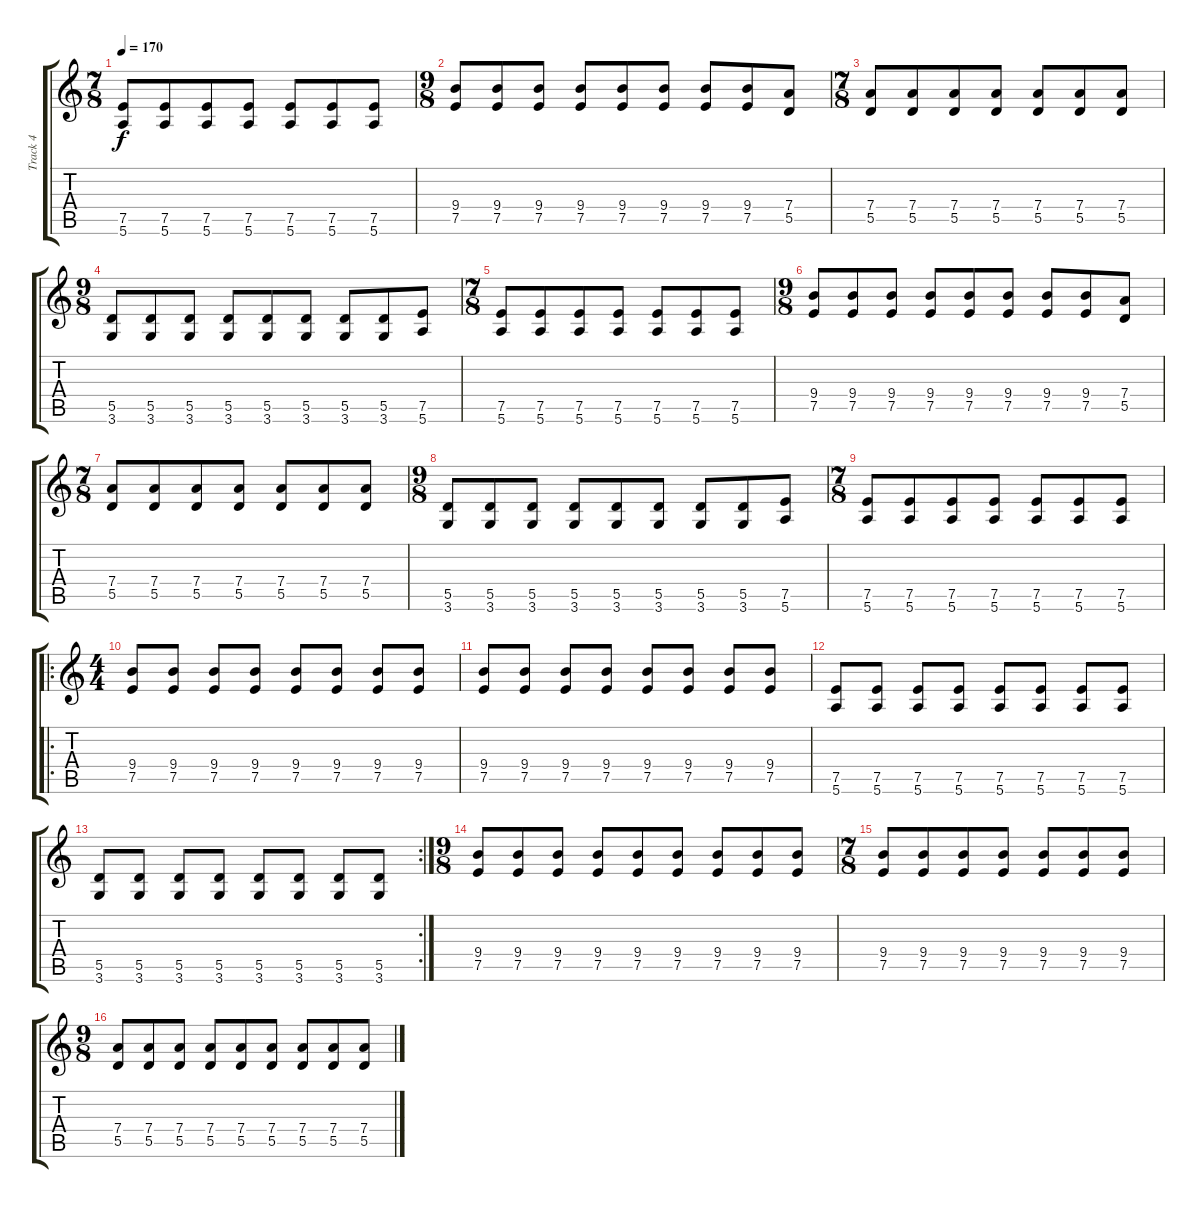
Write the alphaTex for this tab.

\track ("Track 4" "Track 4") {instrument distortionguitar}
\staff {score tabs}
\tuning (E4 B3 G3 D3 A2 E2) {hide}
\ts (7 8)
\tempo 170
\clef g2
\ks c
(7.5 5.6).8{dy f} (7.5 5.6).8 (7.5 5.6).8 (7.5 5.6).8 (7.5 5.6).8 (7.5 5.6).8 (7.5 5.6).8 |
\ts (9 8)
(9.4 7.5).8 (9.4 7.5).8 (9.4 7.5).8 (9.4 7.5).8 (9.4 7.5).8 (9.4 7.5).8 (9.4 7.5).8 (9.4 7.5).8 (7.4 5.5).8 |
\ts (7 8)
(7.4 5.5).8 (7.4 5.5).8 (7.4 5.5).8 (7.4 5.5).8 (7.4 5.5).8 (7.4 5.5).8 (7.4 5.5).8 |
\ts (9 8)
(5.5 3.6).8 (5.5 3.6).8 (5.5 3.6).8 (5.5 3.6).8 (5.5 3.6).8 (5.5 3.6).8 (5.5 3.6).8 (5.5 3.6).8 (7.5 5.6).8 |
\ts (7 8)
(7.5 5.6).8 (7.5 5.6).8 (7.5 5.6).8 (7.5 5.6).8 (7.5 5.6).8 (7.5 5.6).8 (7.5 5.6).8 |
\ts (9 8)
(9.4 7.5).8 (9.4 7.5).8 (9.4 7.5).8 (9.4 7.5).8 (9.4 7.5).8 (9.4 7.5).8 (9.4 7.5).8 (9.4 7.5).8 (7.4 5.5).8 |
\ts (7 8)
(7.4 5.5).8 (7.4 5.5).8 (7.4 5.5).8 (7.4 5.5).8 (7.4 5.5).8 (7.4 5.5).8 (7.4 5.5).8 |
\ts (9 8)
(5.5 3.6).8 (5.5 3.6).8 (5.5 3.6).8 (5.5 3.6).8 (5.5 3.6).8 (5.5 3.6).8 (5.5 3.6).8 (5.5 3.6).8 (7.5 5.6).8 |
\ts (7 8)
(7.5 5.6).8 (7.5 5.6).8 (7.5 5.6).8 (7.5 5.6).8 (7.5 5.6).8 (7.5 5.6).8 (7.5 5.6).8 |
\ro
\ts (4 4)
(9.4 7.5).8 (9.4 7.5).8 (9.4 7.5).8 (9.4 7.5).8 (9.4 7.5).8 (9.4 7.5).8 (9.4 7.5).8 (9.4 7.5).8 |
(9.4 7.5).8 (9.4 7.5).8 (9.4 7.5).8 (9.4 7.5).8 (9.4 7.5).8 (9.4 7.5).8 (9.4 7.5).8 (9.4 7.5).8 |
(7.5 5.6).8 (7.5 5.6).8 (7.5 5.6).8 (7.5 5.6).8 (7.5 5.6).8 (7.5 5.6).8 (7.5 5.6).8 (7.5 5.6).8 |
\rc 2
(5.5 3.6).8 (5.5 3.6).8 (5.5 3.6).8 (5.5 3.6).8 (5.5 3.6).8 (5.5 3.6).8 (5.5 3.6).8 (5.5 3.6).8 |
\ts (9 8)
(9.4 7.5).8 (9.4 7.5).8 (9.4 7.5).8 (9.4 7.5).8 (9.4 7.5).8 (9.4 7.5).8 (9.4 7.5).8 (9.4 7.5).8 (9.4 7.5).8 |
\ts (7 8)
(9.4 7.5).8 (9.4 7.5).8 (9.4 7.5).8 (9.4 7.5).8 (9.4 7.5).8 (9.4 7.5).8 (9.4 7.5).8 |
\ts (9 8)
(7.4 5.5).8 (7.4 5.5).8 (7.4 5.5).8 (7.4 5.5).8 (7.4 5.5).8 (7.4 5.5).8 (7.4 5.5).8 (7.4 5.5).8 (7.4 5.5).8
